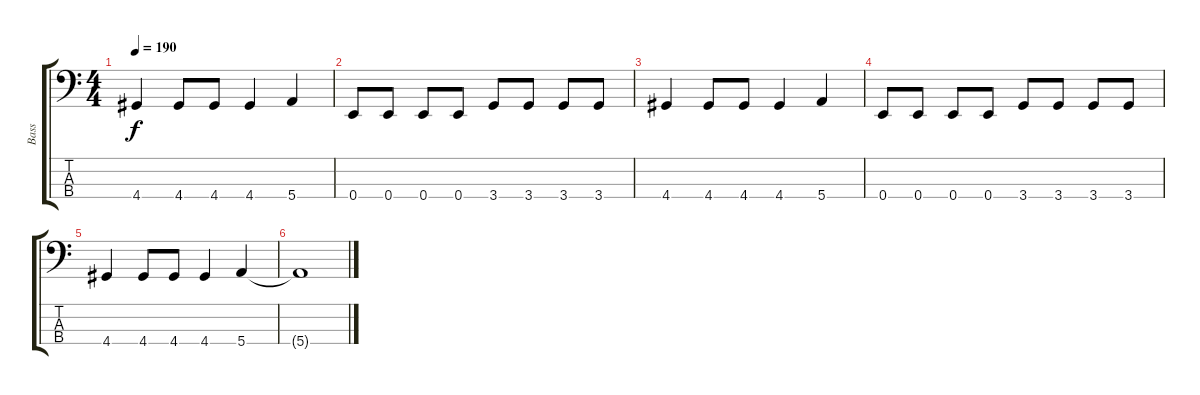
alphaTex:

\track ("Bass" "Bass") {instrument electricbasspick}
\staff {score tabs}
\tuning (G2 D2 A1 E1) {hide}
\ts (4 4)
\tempo 190
\clef f4
\ks c
4.4.4{dy f} 4.4.8 4.4.8 4.4.4 5.4.4 |
0.4.8 0.4.8 0.4.8 0.4.8 3.4.8 3.4.8 3.4.8 3.4.8 |
4.4.4 4.4.8 4.4.8 4.4.4 5.4.4 |
0.4.8 0.4.8 0.4.8 0.4.8 3.4.8 3.4.8 3.4.8 3.4.8 |
4.4.4 4.4.8 4.4.8 4.4.4 5.4.4 |
5.4{t}.1
